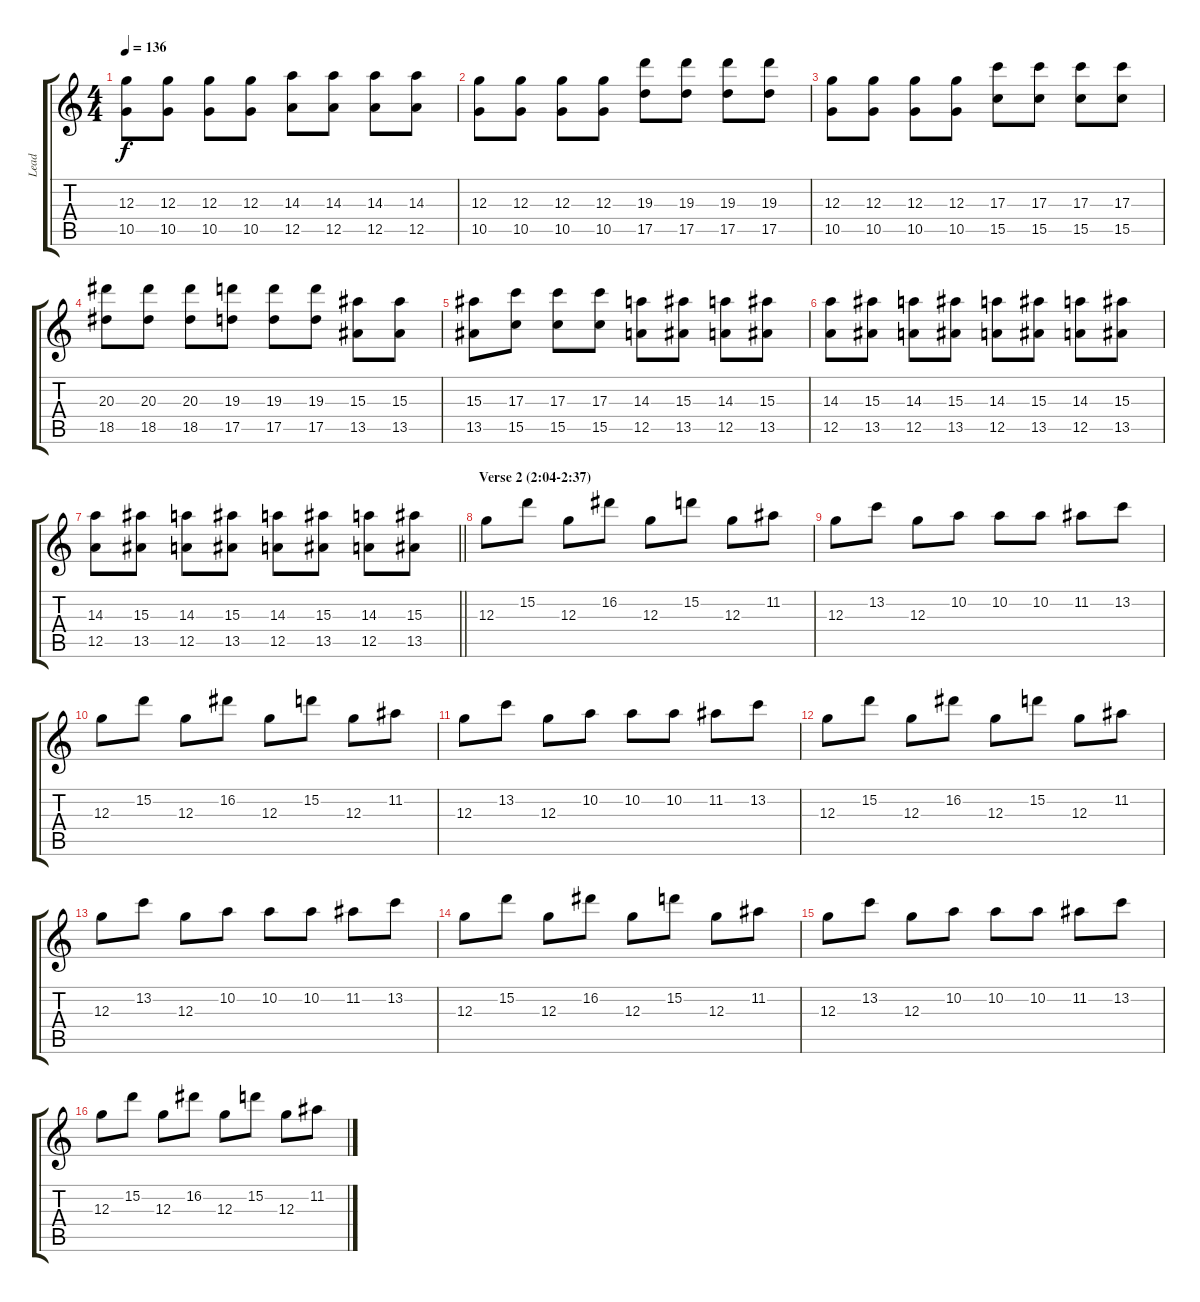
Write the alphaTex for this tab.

\track ("Lead" "Lead") {instrument overdrivenguitar}
\staff {score tabs}
\tuning (E4 B3 G3 D3 A2 E2) {hide}
\ts (4 4)
\tempo 136
\clef g2
\ks c
(12.3 10.5).8{dy f} (12.3 10.5).8 (12.3 10.5).8 (12.3 10.5).8 (14.3 12.5).8 (14.3 12.5).8 (14.3 12.5).8 (14.3 12.5).8 |
(12.3 10.5).8 (12.3 10.5).8 (12.3 10.5).8 (12.3 10.5).8 (19.3 17.5).8 (19.3 17.5).8 (19.3 17.5).8 (19.3 17.5).8 |
(12.3 10.5).8 (12.3 10.5).8 (12.3 10.5).8 (12.3 10.5).8 (17.3 15.5).8 (17.3 15.5).8 (17.3 15.5).8 (17.3 15.5).8 |
(20.3 18.5).8 (20.3 18.5).8 (20.3 18.5).8 (19.3 17.5).8 (19.3 17.5).8 (19.3 17.5).8 (15.3 13.5).8 (15.3 13.5).8 |
(15.3 13.5).8 (17.3 15.5).8 (17.3 15.5).8 (17.3 15.5).8 (14.3 12.5).8 (15.3 13.5).8 (14.3 12.5).8 (15.3 13.5).8 |
(14.3 12.5).8{volume 0} (15.3 13.5).8 (14.3 12.5).8 (15.3 13.5).8 (14.3 12.5).8 (15.3 13.5).8 (14.3 12.5).8 (15.3 13.5).8 |
\barLineRight lightlight
(14.3 12.5).8 (15.3 13.5).8 (14.3 12.5).8 (15.3 13.5).8 (14.3 12.5).8 (15.3 13.5).8 (14.3 12.5).8 (15.3 13.5).8 |
\section ("" "Verse 2 (2:04-2:37)")
12.3.8{volume 14} 15.2.8 12.3.8 16.2.8 12.3.8 15.2.8 12.3.8 11.2.8 |
12.3.8 13.2.8 12.3.8 10.2.8 10.2.8 10.2.8 11.2.8 13.2.8 |
12.3.8 15.2.8 12.3.8 16.2.8 12.3.8 15.2.8 12.3.8 11.2.8 |
12.3.8 13.2.8 12.3.8 10.2.8 10.2.8 10.2.8 11.2.8 13.2.8 |
12.3.8 15.2.8 12.3.8 16.2.8 12.3.8 15.2.8 12.3.8 11.2.8 |
12.3.8 13.2.8 12.3.8 10.2.8 10.2.8 10.2.8 11.2.8 13.2.8 |
12.3.8 15.2.8 12.3.8 16.2.8 12.3.8 15.2.8 12.3.8 11.2.8 |
12.3.8 13.2.8 12.3.8 10.2.8 10.2.8 10.2.8 11.2.8 13.2.8 |
12.3.8 15.2.8 12.3.8 16.2.8 12.3.8 15.2.8 12.3.8 11.2.8
